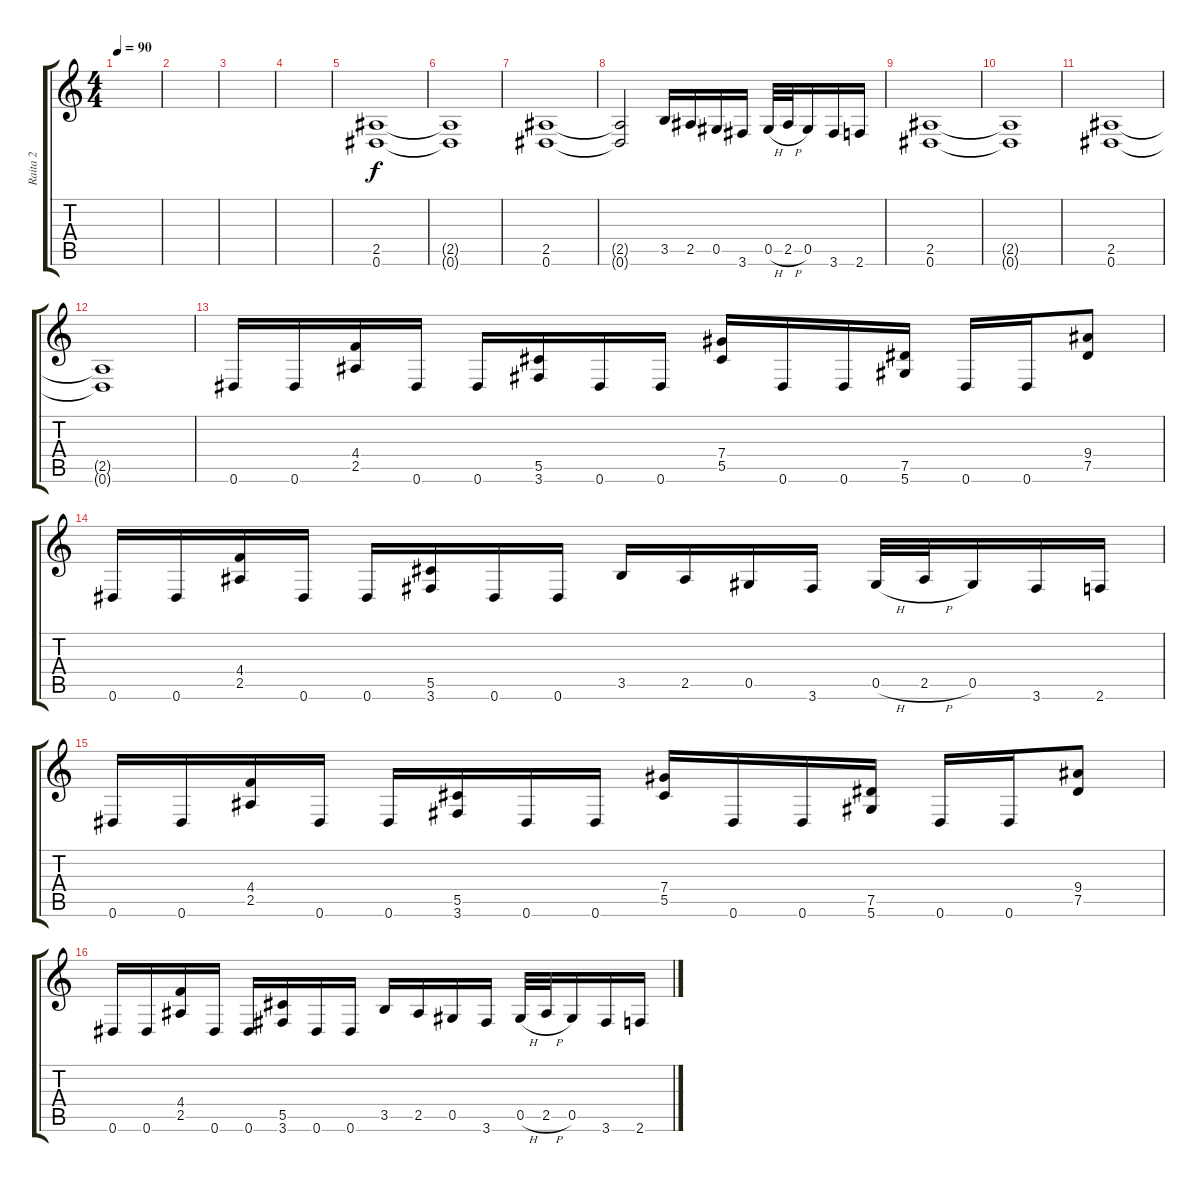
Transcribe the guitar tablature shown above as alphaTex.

\track ("Raita 2" "Raita 2") {instrument overdrivenguitar}
\staff {score tabs}
\tuning (Eb4 Bb3 Gb3 Db3 Ab2 Eb2) {hide}
\ts (4 4)
\tempo 90
\clef g2
\ks c
|
|
|
|
(2.5 0.6).1 |
(2.5{t} 0.6{t}).1 |
(2.5 0.6).1 |
(2.5{t} 0.6{t}).2 3.5.16 2.5.16 0.5.16 3.6.16 0.5{h}.32 2.5{h}.32 0.5.16 3.6.16 2.6.16 |
(2.5 0.6).1 |
(2.5{t} 0.6{t}).1 |
(2.5 0.6).1 |
(2.5{t} 0.6{t}).1 |
0.6.16 0.6.16 (4.4 2.5).16 0.6.16 0.6.16 (5.5 3.6).16 0.6.16 0.6.16 (7.4 5.5).16 0.6.16 0.6.16 (7.5 5.6).16 0.6.16 0.6.16 (9.4 7.5).8 |
0.6.16 0.6.16 (4.4 2.5).16 0.6.16 0.6.16 (5.5 3.6).16 0.6.16 0.6.16 3.5.16 2.5.16 0.5.16 3.6.16 0.5{h}.32 2.5{h}.32 0.5.16 3.6.16 2.6.16 |
0.6.16 0.6.16 (4.4 2.5).16 0.6.16 0.6.16 (5.5 3.6).16 0.6.16 0.6.16 (7.4 5.5).16 0.6.16 0.6.16 (7.5 5.6).16 0.6.16 0.6.16 (9.4 7.5).8 |
0.6.16 0.6.16 (4.4 2.5).16 0.6.16 0.6.16 (5.5 3.6).16 0.6.16 0.6.16 3.5.16 2.5.16 0.5.16 3.6.16 0.5{h}.32 2.5{h}.32 0.5.16 3.6.16 2.6.16
